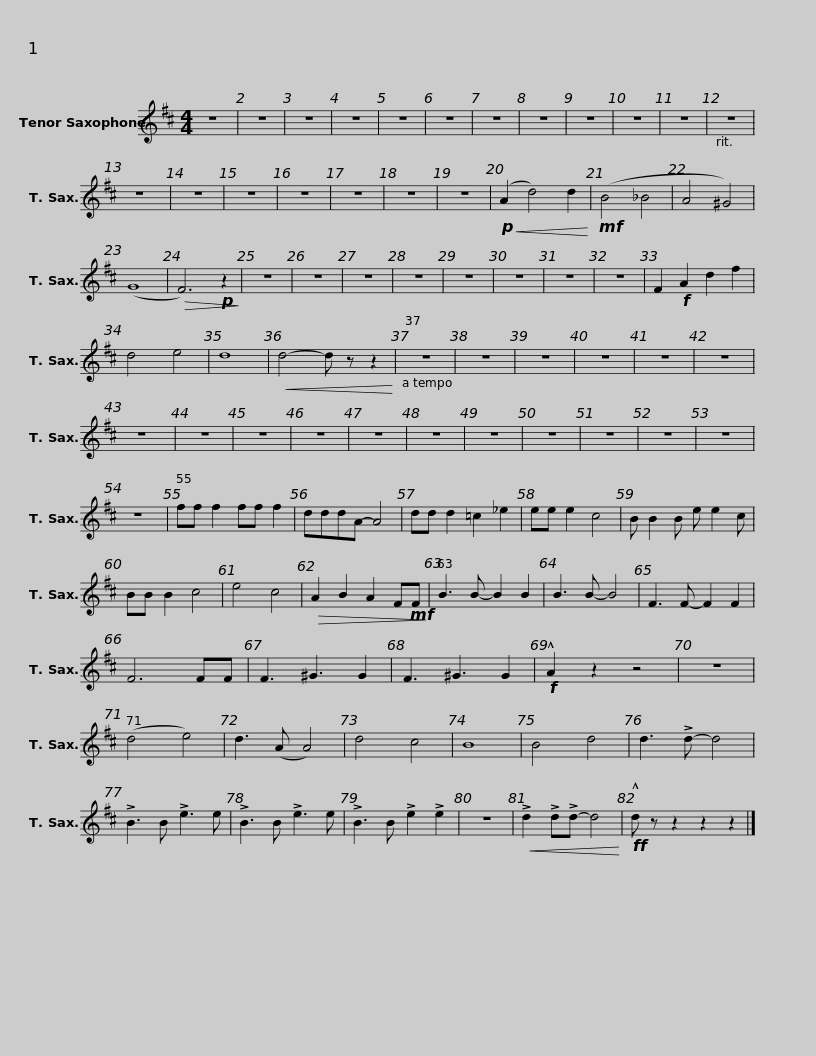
X:1
L:1/8
M:4/4
I:linebreak $
K:none
V:1 treble transpose=-14
V:1
[K:D] z8 | z8 | z8 | z8 | z8 | %5
 z8 | z8 | z8 | z8 | z8 | %10
 z8 | z8 | z8 | z8 | z8 | %15
 z8 | z8 | z8 | z8 |!p!!<(! (A2 d4) d2!<)! | %20
!mf! (B4 _B4 | A4 ^G4) | (G8 |!>(! F6)!p! z2!>)! | z8 | %25
 z8 | z8 | z8 | z8 | z8 | %30
 z8 | z8 | F2!f! A2 d2 f2 | d4 e4 | d8 |$ %35
!<(! d4- d z z2!<)! | z8 | z8 | z8 | z8 | %40
 z8 | z8 | z8 | z8 | z8 | %45
 z8 | z8 | z8 | z8 | z8 | %50
 z8 | z8 | z8 | z8 | ff f2 ff f2 | %55
 dddA- A4 | dd d2 =c2 _e2 | ee e2 c4 |$ B B2 B e e2 c | BB B2 c4 | %60
 e4 c4 |!>(! A2 B2 A2 F!mf!F!>)! | B3 B- B2 B2 | B3 B- B4 | F3 F- F2 F2 | %65
 F6 FF | F3 ^G3 G2 | F3 ^G3 G2 |$!f! !^!A2 z2 z4 | z8 | %70
 (d4 e4) | d3 (A A4) | d4 c4 | B8 | B4 d4 | %75
 d3 !>!d- d4 | !>!B3 B !>!e3 e | !>!B3 B !>!e3 e | !>!B3 B !>!e2 !>!e2 | z8 |$ %80
!<(! !>!d2 !>!d!>!d- d4!<)! |!ff! !^!d z z2 z2 z2 |] %82
